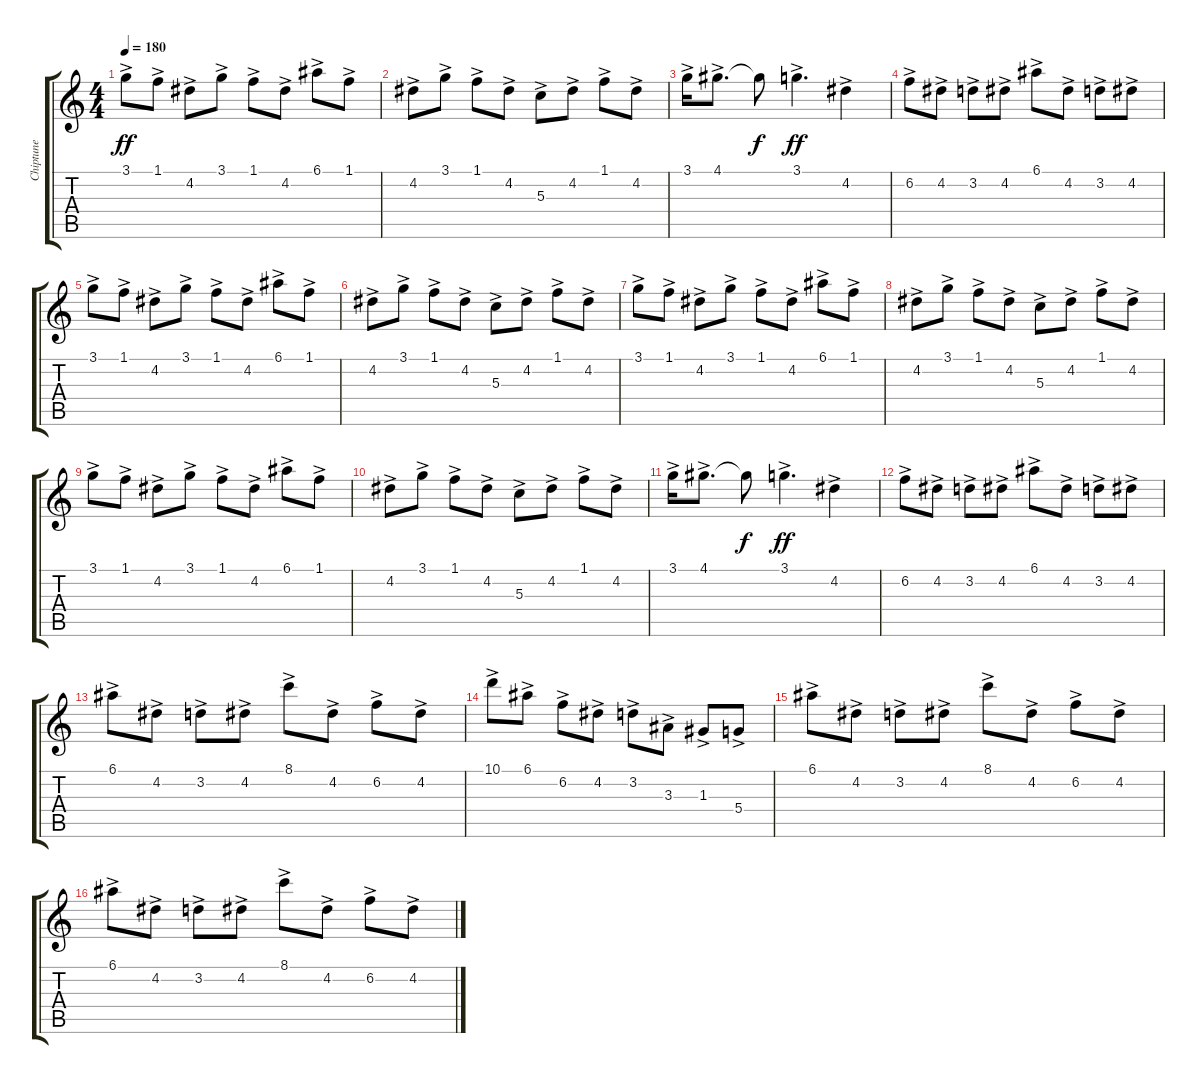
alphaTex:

\track ("Chiptune" "Chiptune") {instrument lead1square}
\staff {score tabs}
\tuning (E5 B4 G4 D4 A3 E3) {hide}
\ts (4 4)
\tempo 180
\clef g2
\ks c
3.1{ac}.8{dy ff} 1.1{ac}.8 4.2{ac}.8 3.1{ac}.8 1.1{ac}.8 4.2{ac}.8 6.1{ac}.8 1.1{ac}.8 |
4.2{ac}.8 3.1{ac}.8 1.1{ac}.8 4.2{ac}.8 5.3{ac}.8 4.2{ac}.8 1.1{ac}.8 4.2{ac}.8 |
3.1{ac}.16 4.1{ac}.8{d} 4.1{t}.8{dy f} 3.1{ac}.4{d dy ff} 4.2{ac}.4 |
6.2{ac}.8 4.2{ac}.8 3.2{ac}.8 4.2{ac}.8 6.1{ac}.8 4.2{ac}.8 3.2{ac}.8 4.2{ac}.8 |
3.1{ac}.8 1.1{ac}.8 4.2{ac}.8 3.1{ac}.8 1.1{ac}.8 4.2{ac}.8 6.1{ac}.8 1.1{ac}.8 |
4.2{ac}.8 3.1{ac}.8 1.1{ac}.8 4.2{ac}.8 5.3{ac}.8 4.2{ac}.8 1.1{ac}.8 4.2{ac}.8 |
3.1{ac}.8 1.1{ac}.8 4.2{ac}.8 3.1{ac}.8 1.1{ac}.8 4.2{ac}.8 6.1{ac}.8 1.1{ac}.8 |
4.2{ac}.8 3.1{ac}.8 1.1{ac}.8 4.2{ac}.8 5.3{ac}.8 4.2{ac}.8 1.1{ac}.8 4.2{ac}.8 |
3.1{ac}.8 1.1{ac}.8 4.2{ac}.8 3.1{ac}.8 1.1{ac}.8 4.2{ac}.8 6.1{ac}.8 1.1{ac}.8 |
4.2{ac}.8 3.1{ac}.8 1.1{ac}.8 4.2{ac}.8 5.3{ac}.8 4.2{ac}.8 1.1{ac}.8 4.2{ac}.8 |
3.1{ac}.16 4.1{ac}.8{d} 4.1{t}.8{dy f} 3.1{ac}.4{d dy ff} 4.2{ac}.4 |
6.2{ac}.8 4.2{ac}.8 3.2{ac}.8 4.2{ac}.8 6.1{ac}.8 4.2{ac}.8 3.2{ac}.8 4.2{ac}.8 |
6.1{ac}.8 4.2{ac}.8 3.2{ac}.8 4.2{ac}.8 8.1{ac}.8 4.2{ac}.8 6.2{ac}.8 4.2{ac}.8 |
10.1{ac}.8 6.1{ac}.8 6.2{ac}.8 4.2{ac}.8 3.2{ac}.8 3.3{ac}.8 1.3{ac}.8 5.4{ac}.8 |
6.1{ac}.8 4.2{ac}.8 3.2{ac}.8 4.2{ac}.8 8.1{ac}.8 4.2{ac}.8 6.2{ac}.8 4.2{ac}.8 |
6.1{ac}.8 4.2{ac}.8 3.2{ac}.8 4.2{ac}.8 8.1{ac}.8 4.2{ac}.8 6.2{ac}.8 4.2{ac}.8
